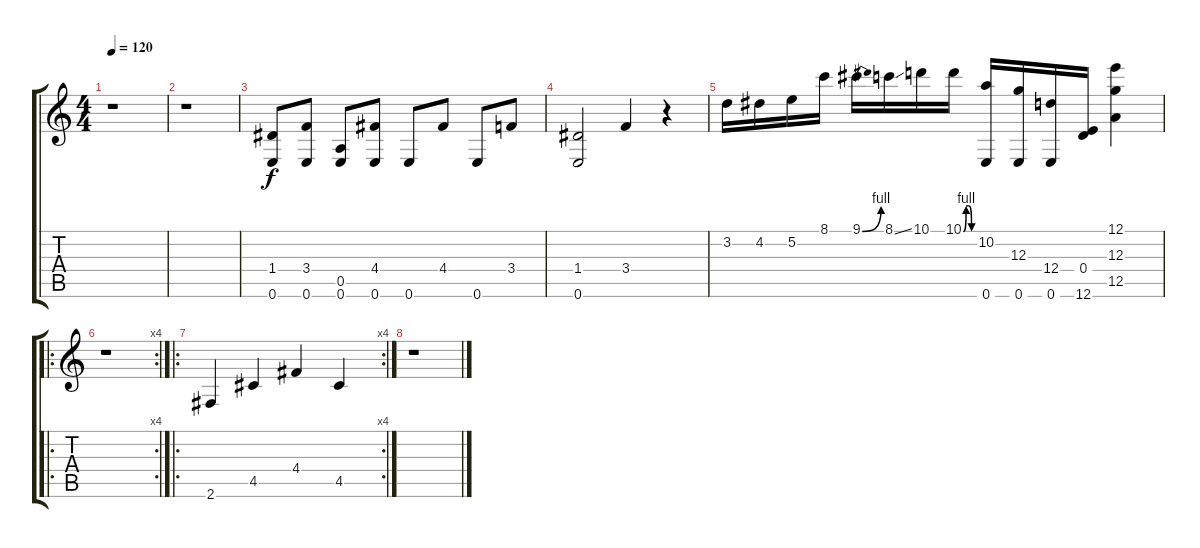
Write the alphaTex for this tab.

\track "" {instrument acousticguitarsteel}
\staff {score tabs}
\tuning (E4 B3 G3 D3 A2 E2) {hide}
\ts (4 4)
\tempo 120
\clef g2
\ks c
r.1{dy f} |
r.1 |
(1.4 0.6).8 (3.4 0.6).8 (0.5 0.6).8 (4.4 0.6).8 0.6.8 4.4.8 0.6.8 3.4.8 |
(1.4 0.6).2 3.4.4 r.4 |
3.2.16 4.2.16 5.2.16 8.1.16 9.1{be (bend 0 0 60 4)}.16 8.1{ss}.16 10.1.16 10.1{be (custom 0 0 15 4 30 4 45 0 60 0)}.16 (10.2 0.6).16 (12.3 0.6).16 (12.4 0.6).16 (0.4 12.6).16 (12.1 12.3 12.5).4 |
\ro
\rc 4
r.1 |
\ro
\rc 4
2.6.4 4.5.4 4.4.4 4.5.4 |
r.1
